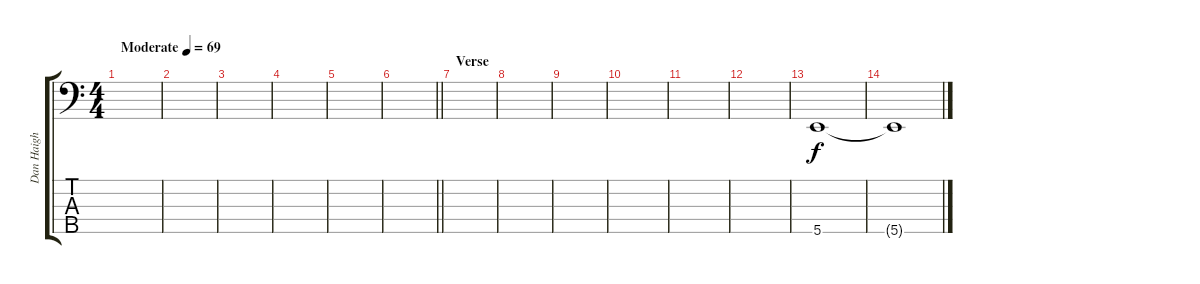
\track ("Dan Haigh" "Dan Haigh") {instrument electricbassfinger}
\staff {score tabs}
\tuning (G2 D2 A1 E1 B0) {hide}
\ts (4 4)
\tempo (69 "Moderate")
\clef f4
\ks c
|
|
|
|
|
\barLineRight lightlight
|
\section ("" "Verse")
|
|
|
|
|
|
5.5.1 |
5.5{t}.1
